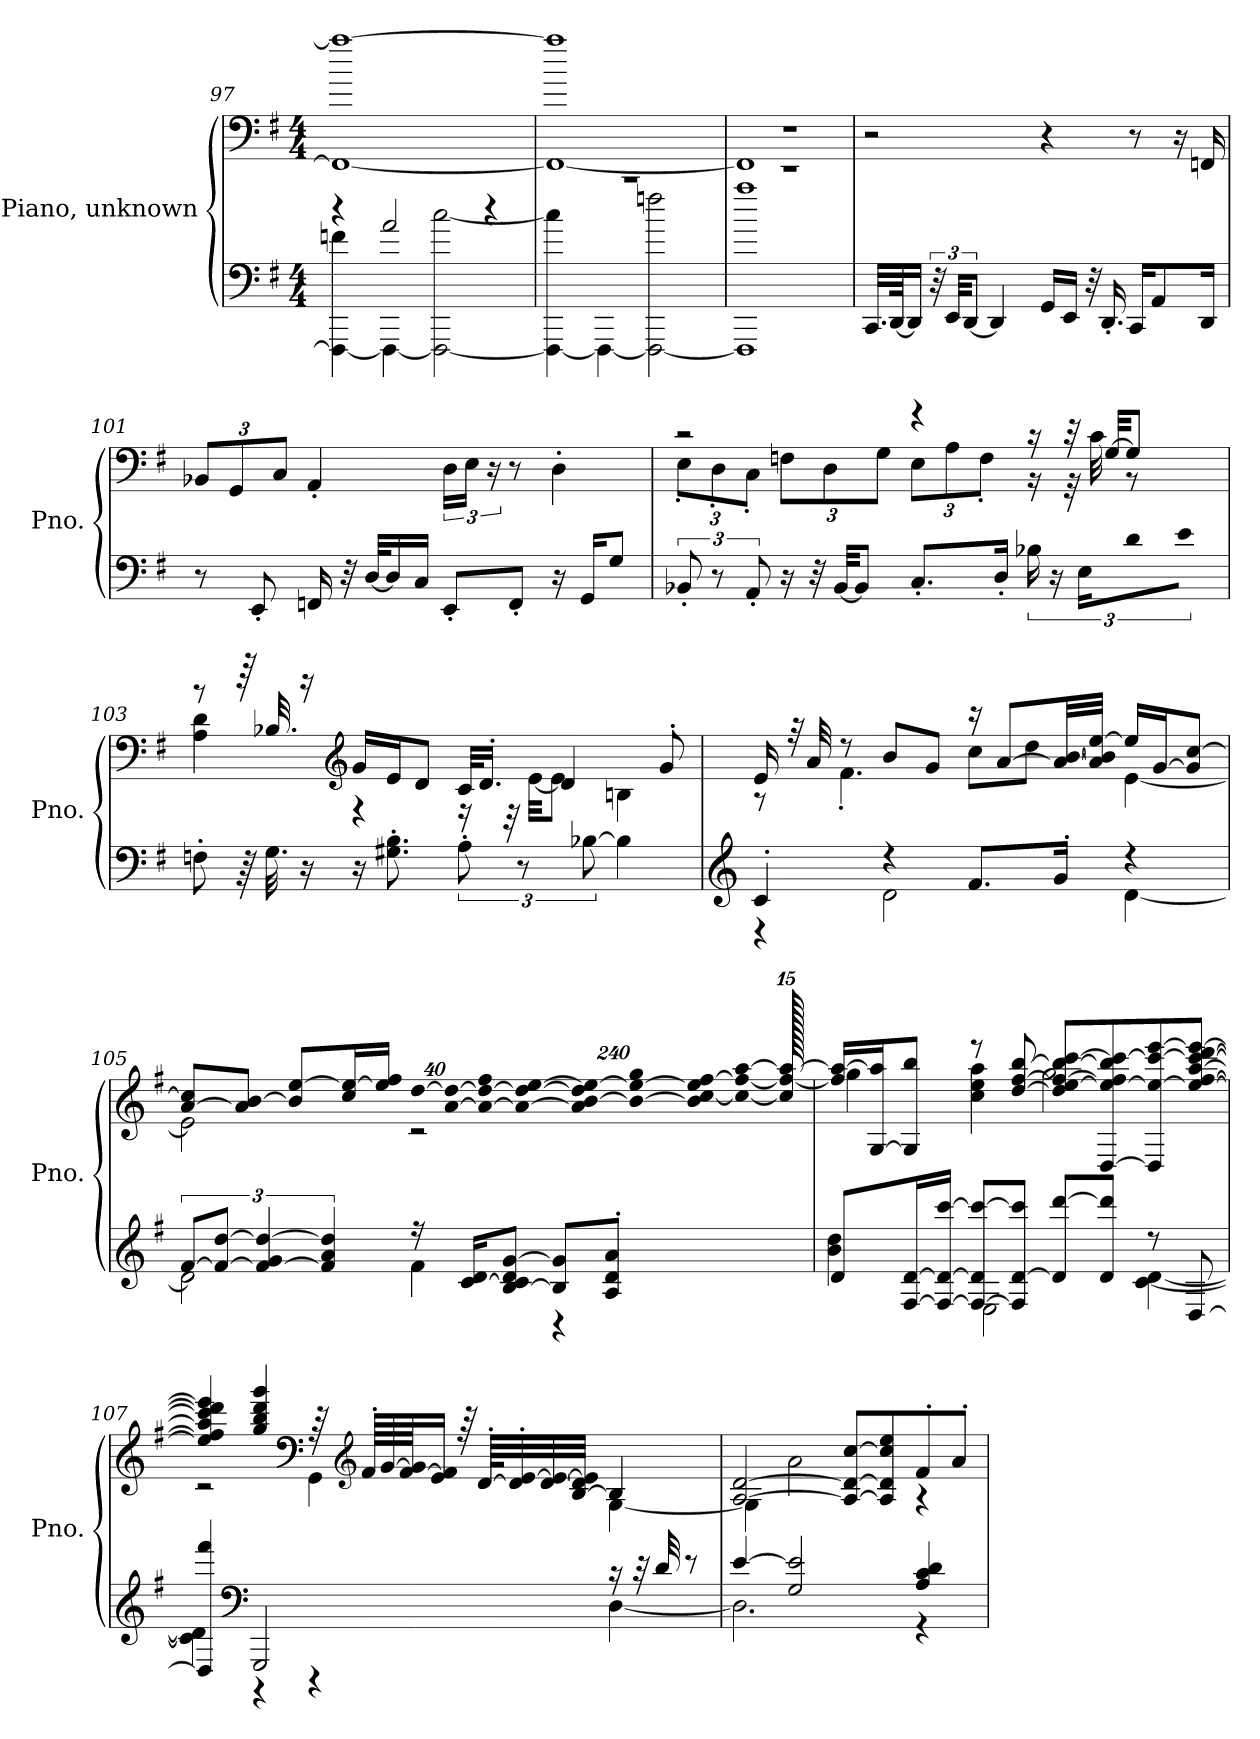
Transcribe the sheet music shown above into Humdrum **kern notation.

**kern	**kern
*part1	*part1
*staff2	*staff1
*I"Piano, unknown	*
*I'Pno.	*
!!LO:LB:g=z
*clefF4	*clefF4
*k[f#]	*k[f#]
*M4/4	*M4/4
=97	=97
*^	*^
4r	4FFF\_ 4fn\	1aa_	1FF_
2a/	4FFF\_	.	.
.	2FFF\_ [2cc\	.	.
4r	.	.	.
=98	=98	=98	=98
1r	4FFF\_ 4cc\]	1aa]	1FF_
.	4FFF\_	.	.
.	2FFF\_ 2ffn\	.	.
=99	=99	=99	=99
1r	1FFF] 1aa	1r	1FF]
*v	*v	*	*
*	*v	*v
=100	=100
32.CC/LLL	2r
[64DD/JK	.
16DD/JJ]	.
48r	.
48EE/KKL	.
[12DD/J	.
4DD/]	.
16GG/LL	4r
16EE/JJ	.
32r	.
16.DD'/	.
16CC/KL	8r
8AA/	.
.	16r
16DD/Jk	16FFn/
!!LO:LB:g=z
=101	=101
*	*Xbrackettup
8r	12BB-X/L
.	12GG/
8EE'/	.
.	12C/J
16FFn/	4AA'/
32r	.
[32D/KLL	.
16D/]	.
16C/JJ	.
*	*brackettup
8EE'/L	24D\LL
.	24E\JJ
.	24r
8FF'/J	8r
16r	4D'\
16GG/KL	.
8G/J	.
=102	=102
*	*^
*	*	*Xbrackettup
12BB-X'/	2r	12E'\L
12r	.	12D'\
12AA'/	.	12C'\J
16r	.	12Fn\L
32r	.	.
.	.	12D\
[32BB-/KKL	.	.
8BB-/J]	.	.
.	.	12G\J
8.C'/L	4r	12E\L
.	.	12A\
.	.	12F'\J
16D'/Jk	.	.
24B-X\	16r	16r
24r	.	.
.	32r	32r
24E\LL	.	.
.	[32G/KKL	32c\
16d\	8G/J]	8r
16e\JJ	.	.
!!LO:LB:g=z	!!
=103	=103	=103
8Fn'\	8r	4A\ 4d\
64r	64r	.
32.G\	32.B-X/	.
16r	16r	.
*	*clefG2	*
16r	16g/LL	4r
8.G#X\' 8.B\'	16e/J	.
.	8d/J	.
12A'\	32c/KLL	16r
.	16.d'/JJ	.
.	.	32r
12r	.	.
.	.	[32e\KKL
.	4d/	8e\J]
[12B-X\	.	.
4B-\]	.	4Bn\
.	8g'/	.
=104	=104	=104
*clefG2	*	*
*^	*	*
4c'/	4r	16e/	8r
.	.	32r	.
.	.	32a/	.
.	.	8r	4.f#'\
4r	2d\	8b/L	.
.	.	8g/J	.
8.f#/L	.	16r	8cc\L
.	.	[8a/L	.
.	.	.	8dd\J
16g'/Jk	.	32a/_ [32b/LL	.
.	.	32a/] 32b/] [32ee/JJJ	.
4r	[4d\	16ee/LL]	[4e\
.	.	[16g/J	.
.	.	8g/] [8cc/J	.
!!LO:LB:g=z	!!
=105	=105	=105	=105
[12f#/L	2d\]	[8a/ 8cc/]L	2e\]
12f#/_ [12dd/J	.	.	.
.	.	8a/] [8b/J	.
6f#/_ 6g/ 6dd/_	.	.	.
.	.	8b/] [8ee/L	.
6f#/] 6a/ 6dd/]	.	.	.
.	.	16cc/ 16ee/_L	.
.	.	16ee/] 16ff#/JJ	.
!	!	!LO:N:vis=32	!
16r	4f#\	[640%23dd/LLL	2r
!	!	!LO:N:vis=32	!
.	.	[640%23a/ 640%23dd/_J	.
[16c/ 16d/KL	.	.	.
!	!	!LO:N:vis=16	!
.	.	1920%137a/_ 1920%137dd/_ 1920%137ff#/	.
[8B/ 8c/] 8d/ [8g/J	.	.	.
!	!	!LO:N:vis=32	!
.	.	640%23a/_ 640%23dd/_ [640%23ee/L	.
!	!	!LO:N:vis=32	!
.	.	640%23a/] [640%23b/ 640%23dd/] 640%23ee/_JJ	.
!	!	!LO:N:vis=8	!
.	.	960%137b/_ 960%137ee/_ 960%137gg/	.
8B/] 8g/]L	4r	.	.
!	!	!LO:N:vis=16	!
.	.	1920%137b/] [1920%137cc/ 1920%137ee/] [1920%137ff#/L	.
8A/' 8d/' 8a/'J	.	.	.
.	.	240%17cc/_ 240%17ff#/_ [240%17aa/J	.
1920ryy	1920ryy	1920cc/] 1920ff#/_ 1920aa/_	1920ryy
=106	=106	=106	=106
8d/L	4b\ 4dd\	16ff#/] 16aa/_LL	4gg\
.	.	[16G/ 16aa/]J	.
[16F#/ [16d/L	.	8G/] 8bb/J	.
16F#/_ 16d/_ [16ccc/JJ	.	.	.
8F#/_ 8d/] 8ccc/_L	2E\	8r	4cc\ 4ee\ 4aa\
8F#/] [8d/ 8ccc/]J	.	[8dd/ [8ff#/ [8bb/	.
8d/] [8ddd/L	.	8dd/] [8ee/ 8ff#/_ 8bb/_ [8ccc/L	2gg\
8d/ 8ddd/]J	.	[8D/ 8ee/_ 8ff#/] 8bb/] 8ccc/_	.
8r	[4c\ [4d\	8D/] 8ee/_ 8ccc/_ [8eee/	.
[8D/	.	8ee/_ [8ff#/ [8aa/ 8ccc/_ [8ddd/ 8eee/_J	.
!!LO:LB:g=z	!!
=107	=107	=107	=107
4D/] 4fff#/	4c\] 4d\]	4ee/] 4ff#/] 4aa/] 4ccc/] 4ddd/] 4eee/]	2r
*clefF4	*	*	*
2GGG/	4r	4gg/ 4bb/ 4ddd/ 4ggg/	.
*	*	*clefF4	*
.	4r	64r	4GG\
*	*	*clefG2	*
.	.	64f#'/LLLL	.
.	.	[64g/	.
.	.	[64f#/ 64g/]JJ	.
.	.	16e/ 16f#/]JJ	.
.	.	64r	.
.	.	[64d'/KLLL	.
.	.	32d/]' [32e/'	.
.	.	[32d/ 32e/_	.
.	.	[32B/ 32d/] 32e/]JJJ	.
16r	[4D\	4B/]	[4G\
32r	.	.	.
32d/	.	.	.
8r	.	.	.
=108	=108	=108	=108
[4e/	2.D\]	[2A/ [2d/	4G\]
2G/ 2e/]	.	.	2a\
.	.	8A/_ 8d/_ [8cc/L	.
.	.	8A/] 8d/] 8cc/] 8ee/	.
4A/ 4c/ 4d/	4r	8f#'/	4r
.	.	8a'/J	.
*v	*v	*	*
*	*v	*v
=	=
*-	*-
